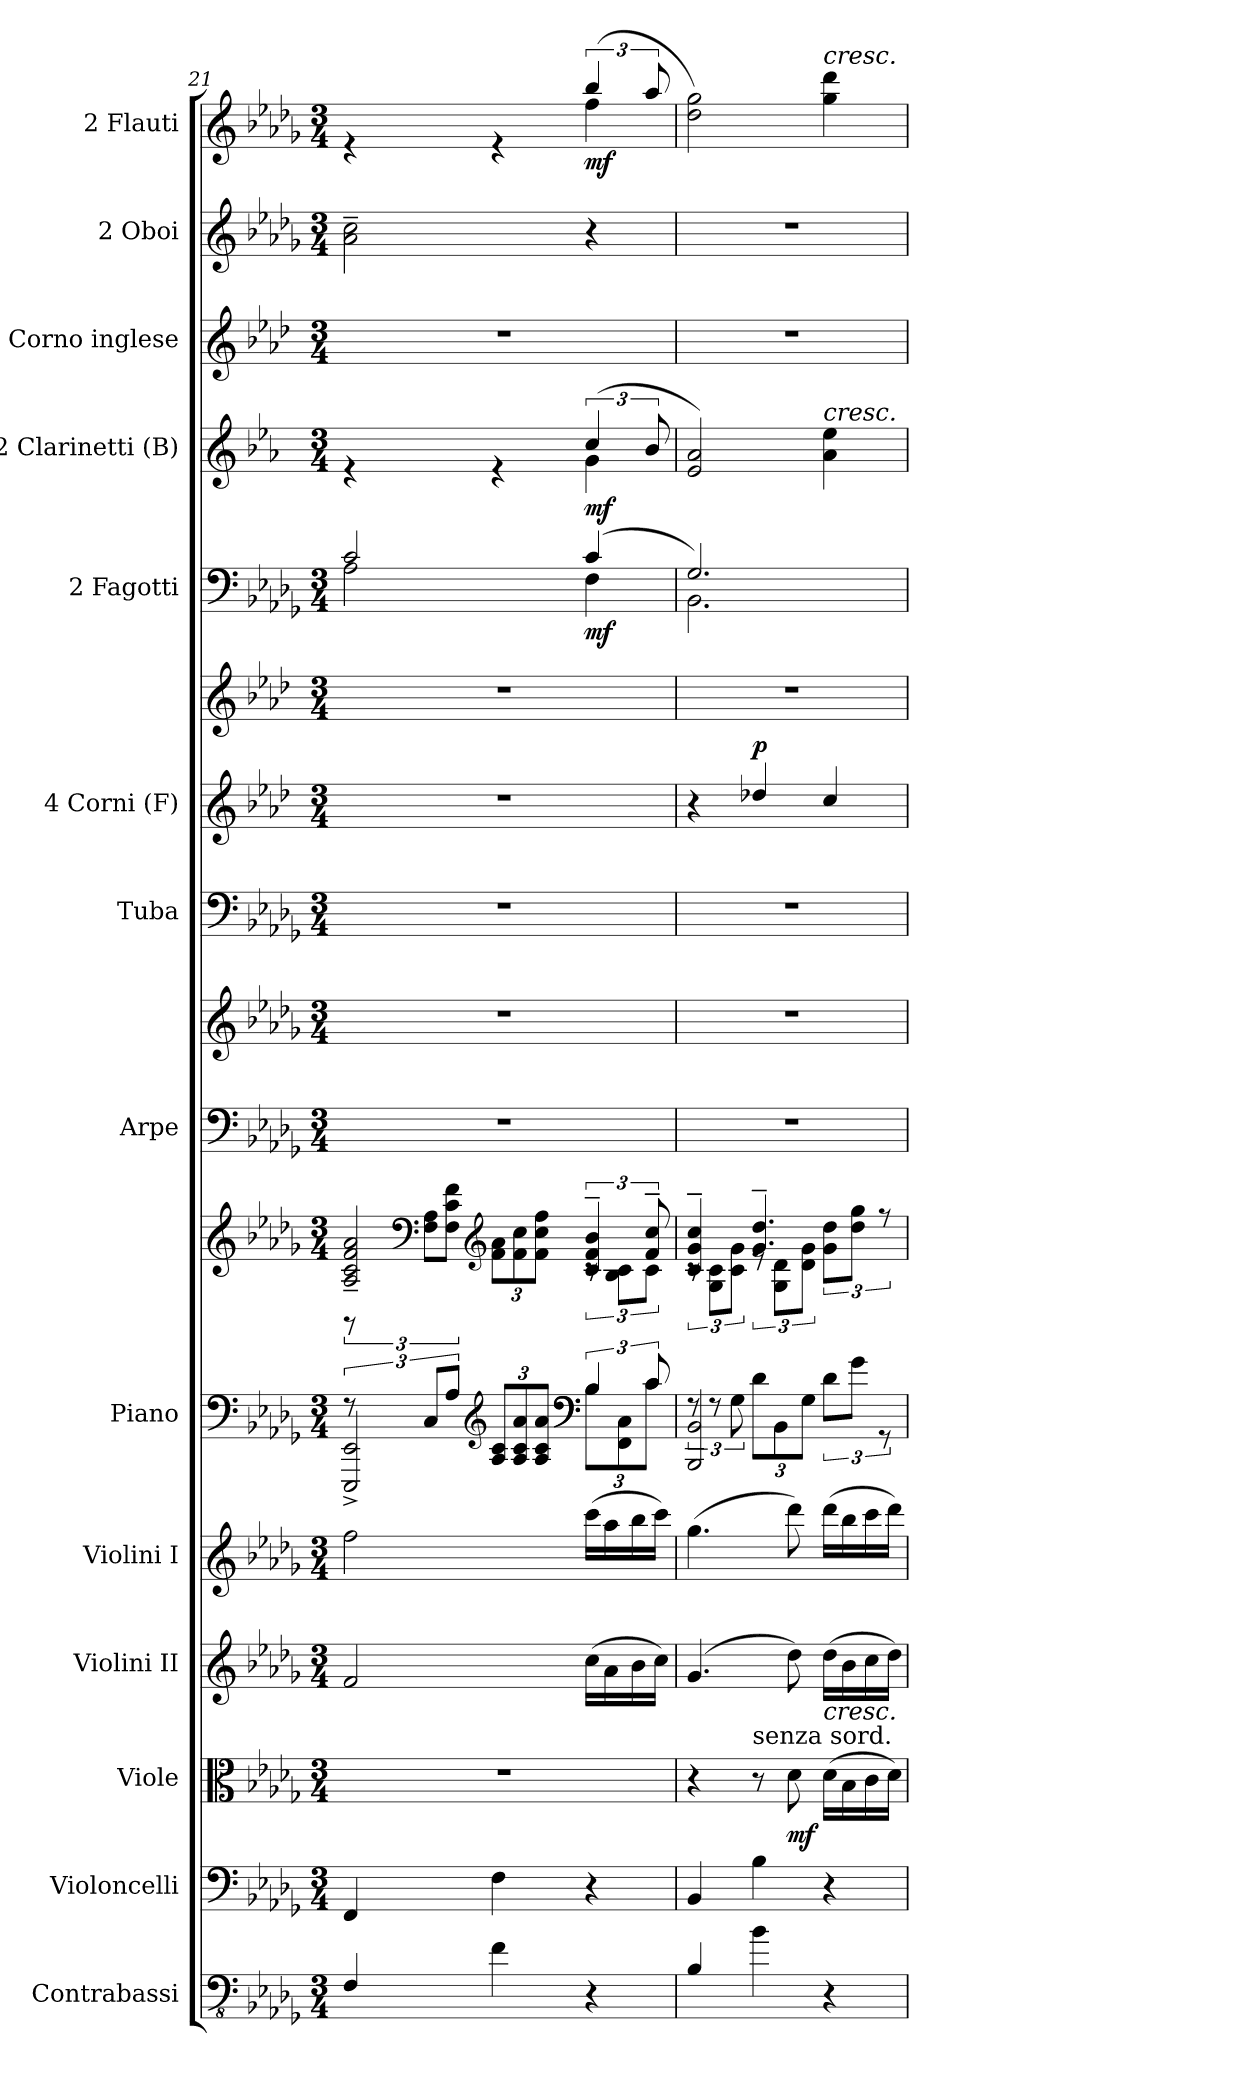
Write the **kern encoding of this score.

**kern	**kern	**kern	**dynam	**kern	**kern	**kern	**kern	**kern	**kern	**kern	**kern	**kern	**dynam	**kern	**dynam	**kern	**dynam	**kern	**kern	**kern	**dynam
*part14	*part13	*part12	*part12	*part11	*part10	*part9	*part9	*part8	*part8	*part7	*part6	*part6	*part6	*part5	*part5	*part4	*part4	*part3	*part2	*part1	*part1
*staff17	*staff16	*staff15	*staff15	*staff14	*staff13	*staff12	*staff11	*staff10	*staff9	*staff8	*staff7	*staff6	*staff6/7	*staff5	*staff5	*staff4	*staff4	*staff3	*staff2	*staff1	*staff1
*I"Contrabassi	*I"Violoncelli	*I"Viole	*	*I"Violini II	*I"Violini I	*I"Piano	*	*I"[2] Arpe	*	*I"Tuba	*I"4 Corni (F)	*	*	*I"2 Fagotti	*	*I"2 Clarinetti (B)	*	*I"Corno inglese	*I"2 Oboi	*I"2 Flauti	*
*I'Cb.	*I'Vc.	*	*	*I'Vln. II	*I'Vln. I	*I'Piano	*	*I'Arpe	*	*I'Tuba	*I'Cor.	*	*	*I'Fag.	*	*I'Cl.	*	*I'C. ingl.	*I'Ob.	*I'Fl.	*
*clefFv4	*clefF4	*clefC3	*	*clefG2	*clefG2	*clefF4	*clefG2	*clefF4	*clefG2	*clefF4	*clefG2	*clefG2	*	*clefF4	*	*clefG2	*	*clefG2	*clefG2	*clefG2	*
*ITrd7c12	*	*	*	*	*	*	*	*	*	*	*ITrd4c7	*ITrd4c7	*	*	*	*ITrd1c2	*	*ITrd4c7	*	*	*
*k[b-e-a-d-g-]	*k[b-e-a-d-g-]	*k[b-e-a-d-g-]	*	*k[b-e-a-d-g-]	*k[b-e-a-d-g-]	*k[b-e-a-d-g-]	*k[b-e-a-d-g-]	*k[b-e-a-d-g-]	*k[b-e-a-d-g-]	*k[b-e-a-d-g-]	*k[b-e-a-d-g-]	*k[b-e-a-d-g-]	*	*k[b-e-a-d-g-]	*	*k[b-e-a-d-g-]	*	*k[b-e-a-d-g-]	*k[b-e-a-d-g-]	*k[b-e-a-d-g-]	*
*M3/4	*M3/4	*M3/4	*	*M3/4	*M3/4	*M3/4	*M3/4	*M3/4	*M3/4	*M3/4	*M3/4	*M3/4	*	*M3/4	*	*M3/4	*	*M3/4	*M3/4	*M3/4	*
=21	=21	=21	=21	=21	=21	=21	=21	=21	=21	=21	=21	=21	=21	=21	=21	=21	=21	=21	=21	=21	=21
*	*	*	*	*	*	*^	*^	*	*	*	*	*	*	*^	*	*^	*	*	*	*^	*
4FFF/	4FF/	2.r	.	2f/	2ff\	12rF	2EEE-/^ 2EE-/^	12rGG	2A-/~ 2c/~ 2f/~ 2a-/~	2.r	2.r	2.r	2.r	2.r	.	2c/	2A-\	.	4re	2ryy	.	2.r	2a-\~ 2cc\~	4re	2ryy	.
*	*	*	*	*	*	*	*	*clefF4	*	*	*	*	*	*	*	*	*	*	*	*	*	*	*	*	*	*
.	.	.	.	.	.	12C/L	.	12F\ 12A-\L	.	.	.	.	.	.	.	.	.	.	.	.	.	.	.	.	.	.
.	.	.	.	.	.	12A-/J	.	12F\ 12c\ 12f\J	.	.	.	.	.	.	.	.	.	.	.	.	.	.	.	.	.	.
*	*	*	*	*	*	*clefG2	*	*clefG2	*	*	*	*	*	*	*	*	*	*	*	*	*	*	*	*	*	*
*	*	*	*	*	*	*Xbrackettup	*	*Xbrackettup	*	*	*	*	*	*	*	*	*	*	*	*	*	*	*	*	*	*
4FF\	4F\	.	.	.	.	12A-/ 12c/L	.	12f\ 12a-\L	.	.	.	.	.	.	.	.	.	.	4re	.	.	.	.	4re	.	.
.	.	.	.	.	.	12A-/ 12c/ 12a-/	.	12f\ 12cc\	.	.	.	.	.	.	.	.	.	.	.	.	.	.	.	.	.	.
.	.	.	.	.	.	12A-/ 12c/ 12a-/J	.	12f\ 12cc\ 12ff\J	.	.	.	.	.	.	.	.	.	.	.	.	.	.	.	.	.	.
*	*	*	*	*	*	*clefF4	*	*	*	*	*	*	*	*	*	*	*	*	*	*	*	*	*	*	*	*
*	*	*	*	*	*	*	*brackettup	*brackettup	*	*	*	*	*	*	*	*	*	*	*	*	*	*	*	*	*	*
!	!	!	!	!	!	!	!	!	!	!	!	!	!	!	!	!	!	!LO:DY:b	!	!	!LO:DY:b	!	!	!	!	!LO:DY:b
4r	4r	.	.	(16cc\LL	(16ccc\LL	12B-\L	6B-/	6c/~ 6f/~ 6b-/~	12rc	.	.	.	.	.	.	(4c/	4F\	mf	(6b-/	4f\	mf	.	4r	(6bb-/	4ff\	mf
.	.	.	.	16a-\	16aa-\	.	.	.	.	.	.	.	.	.	.	.	.	.	.	.	.	.	.	.	.	.
.	.	.	.	.	.	12FF\ 12C\	.	.	12B-\ 12c\L	.	.	.	.	.	.	.	.	.	.	.	.	.	.	.	.	.
.	.	.	.	16b-\	16bb-\	.	.	.	.	.	.	.	.	.	.	.	.	.	.	.	.	.	.	.	.	.
.	.	.	.	.	.	12c\J	12c/	12f/~ 12cc/~	12c\J	.	.	.	.	.	.	.	.	.	12a-/	.	.	.	.	12aa-/	.	.
.	.	.	.	16cc\JJ)	16ccc\JJ)	.	.	.	.	.	.	.	.	.	.	.	.	.	.	.	.	.	.	.	.	.
*	*	*	*	*	*	*	*	*	*	*	*	*	*	*	*	*	*	*	*v	*v	*	*	*	*v	*v	*
=22	=22	=22	=22	=22	=22	=22	=22	=22	=22	=22	=22	=22	=22	=22	=22	=22	=22	=22	=22	=22	=22	=22	=22	=22
4BBB-/	4BB-/	4r	.	(4.g-/	(4.gg-\	12rF	2BBB-/ 2BB-/	4c/~ 4g-/~ 4cc/~	12rc	2.r	2.r	2.r	4r	2.r	.	2.G-/)	2.BB-\	.	2d-/ 2g-/)	.	2.r	2.r	2dd-\ 2gg-\)	.
.	.	.	.	.	.	12rF	.	.	12G-\ 12c\L	.	.	.	.	.	.	.	.	.	.	.	.	.	.	.
.	.	.	.	.	.	12G-\	.	.	12c\ 12g-\J	.	.	.	.	.	.	.	.	.	.	.	.	.	.	.
*	*	*	*	*	*	*Xbrackettup	*	*	*	*	*	*	*	*	*	*	*	*	*	*	*	*	*	*
!	!	!LO:TX:a:t=senza sord.	!	!	!	!	!	!	!	!	!	!	!	!	!	!	!	!	!	!	!	!	!	!
!	!	!	!	!	!	!	!	!	!	!	!	!	!	!	!LO:DY:a=2	!	!	!	!	!	!	!	!	!
4BB-\	4B-\	8r	.	.	.	12d-\L	.	4.g-/~ 4.dd-/~	12re	.	.	.	4g-X/	.	p	.	.	.	.	.	.	.	.	.
.	.	.	.	.	.	12BB-\	.	.	12G-\ 12d-\L	.	.	.	.	.	.	.	.	.	.	.	.	.	.	.
!	!	!	!LO:DY:b	!	!	!	!	!	!	!	!	!	!	!	!	!	!	!	!	!	!	!	!	!
.	.	8d-\	mf	8dd-\)	8ddd-\)	.	.	.	.	.	.	.	.	.	.	.	.	.	.	.	.	.	.	.
.	.	.	.	.	.	12G-\J	.	.	12d-\ 12g-\J	.	.	.	.	.	.	.	.	.	.	.	.	.	.	.
*	*	*	*	*	*	*brackettup	*	*	*	*	*	*	*	*	*	*	*	*	*	*	*	*	*	*
!	!	!	!	!	!	!	!	!	!	!	!	!	!	!	!	!	!	!	!	!	!	!	!LO:TX:a:i:t=cresc.	!
!	!	!	!	!	!	!	!	!	!	!	!	!	!	!	!	!	!	!	!LO:TX:a:i:t=cresc.	!	!	!	!	!
!	!	!LO:TX:a:i:t=cresc.	!	!	!	!	!	!	!	!	!	!	!	!	!	!	!	!	!	!	!	!	!	!
4r	4r	(16d-\LL	.	(16dd-\LL	(16ddd-\LL	12d-\L	4ryy	.	12g-\ 12dd-\L	.	.	.	4f/	.	.	.	.	.	4g-\ 4dd-\	.	.	.	4gg-\ 4ddd-\	.
.	.	16B-\	.	16b-\	16bb-\	.	.	.	.	.	.	.	.	.	.	.	.	.	.	.	.	.	.	.
.	.	.	.	.	.	12g-\J	.	.	12dd-\ 12gg-\J	.	.	.	.	.	.	.	.	.	.	.	.	.	.	.
.	.	16c\	.	16cc\	16ccc\	.	.	8ryy	.	.	.	.	.	.	.	.	.	.	.	.	.	.	.	.
.	.	.	.	.	.	12rGG	.	.	12rff	.	.	.	.	.	.	.	.	.	.	.	.	.	.	.
.	.	16d-\JJ)	.	16dd-\JJ)	16ddd-\JJ)	.	.	.	.	.	.	.	.	.	.	.	.	.	.	.	.	.	.	.
*	*	*	*	*	*	*v	*v	*	*	*	*	*	*	*	*	*v	*v	*	*	*	*	*	*	*
*	*	*	*	*	*	*	*v	*v	*	*	*	*	*	*	*	*	*	*	*	*	*	*
=	=	=	=	=	=	=	=	=	=	=	=	=	=	=	=	=	=	=	=	=	=
*-	*-	*-	*-	*-	*-	*-	*-	*-	*-	*-	*-	*-	*-	*-	*-	*-	*-	*-	*-	*-	*-
